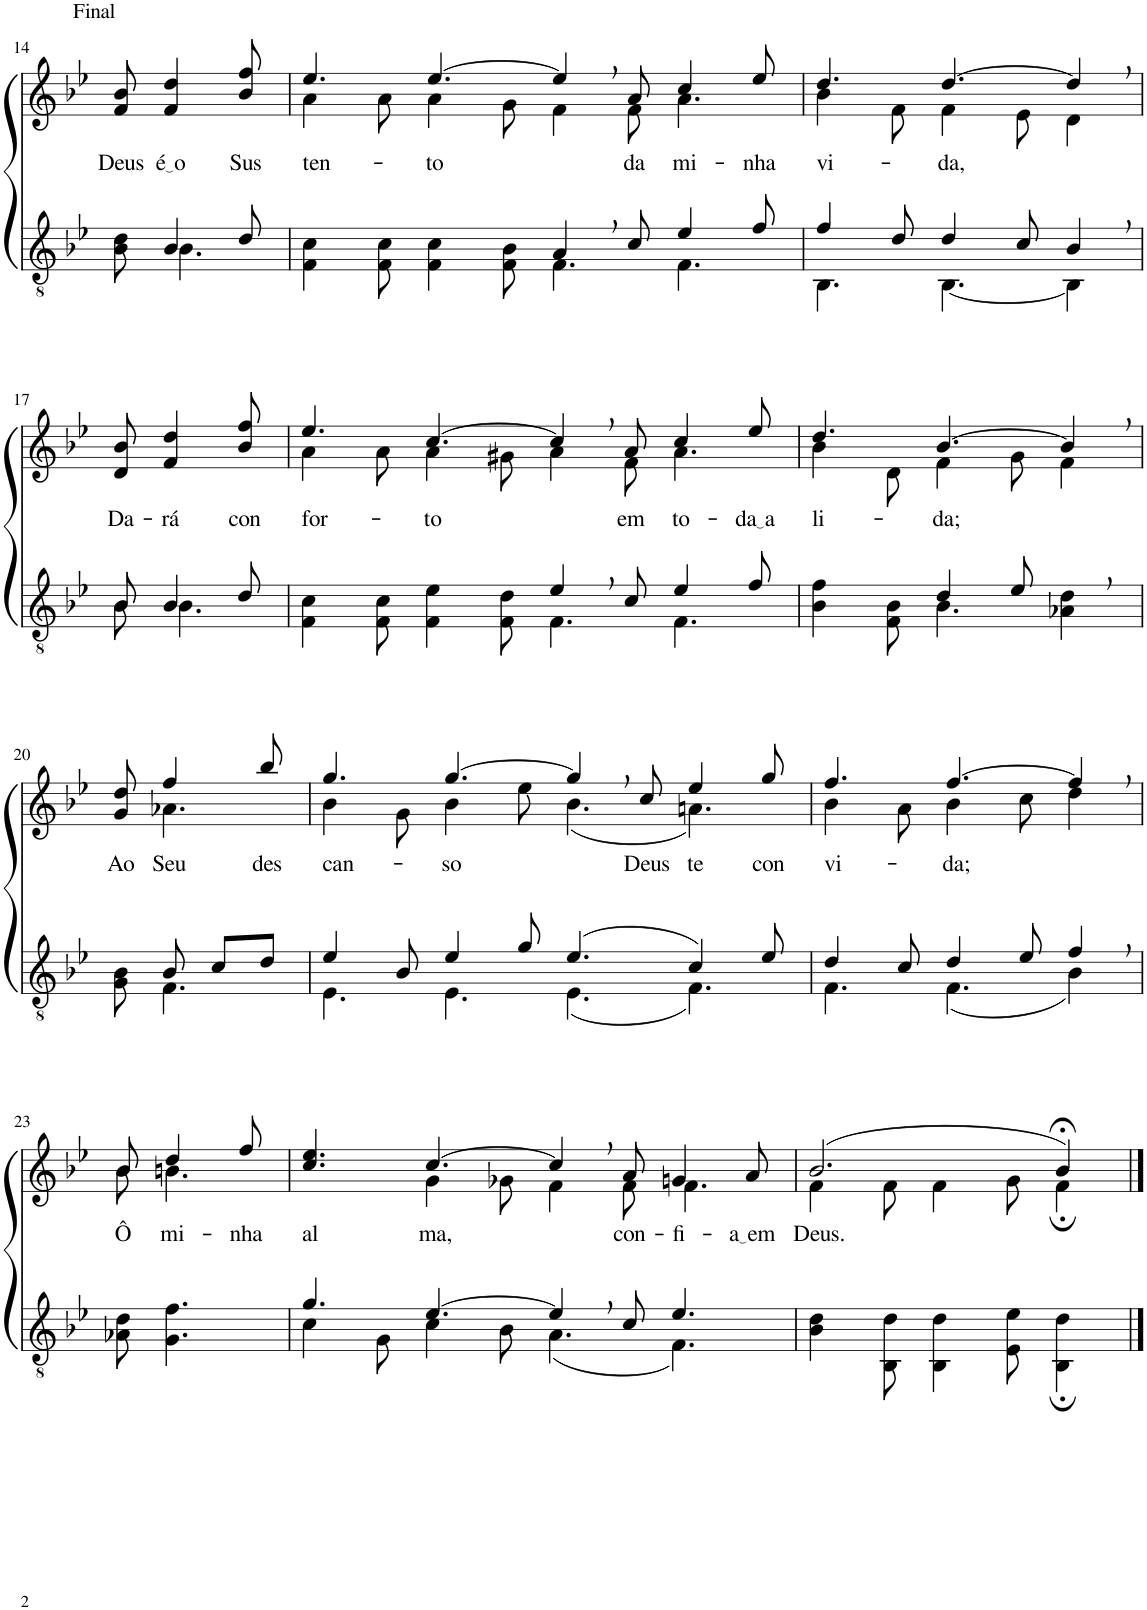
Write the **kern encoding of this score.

**kern	**kern	**text
*part2	*part1	*part1
*staff2	*staff1	*staff1
*I"Parte III e IV	*I"Parte I e II	*
!!LO:PB:g=z
*clefGv2	*clefG2	*
*Trd3c5	*Trd3c5	*
*k[b-e-]	*k[b-e-]	*
*M12/8	*M12/8	*
=14	=14	=14
*^	*	*
!	!	!LO:TX:a:t=Final	!
!	!	!	!LO:LY:b
8B-\ 8d\	8ryy	8f/ 8b-/	Deus
!	!	!	!LO:LY:b
4B-/	4.B-\	4f/ 4dd/	é o
!	!	!	!LO:LY:b
8d/	.	8b-/ 8ff/	Sus-
=15	=15	=15	=15
*	*	*^	*
!	!	!	!	!LO:LY:b
2.ryy	4F\ 4c\	4.ee-/	4a\	-ten-
.	8F\ 8c\	.	8a\	.
!	!	!	!	!LO:LY:b
.	4F\ 4c\	[4.ee-/	4a\	-to
.	8F\ 8B-\	.	8g\	.
4A,/	4.F\	4ee-,/]	4f\	.
!	!	!	!	!LO:LY:b
8c/	.	8a/	8f\	da
!	!	!	!	!LO:LY:b
4e-/	4.F\	4cc/	4.a\	mi-
!	!	!	!	!LO:LY:b
8f/	.	8ee-/	.	-nha
=16	=16	=16	=16	=16
!	!	!	!	!LO:LY:b
4f/	4.BB-\	4.dd/	4b-\	vi-
8d/	.	.	8f\	.
!	!	!	!	!LO:LY:b
4d/	[4.BB-\	[4.dd/	4f\	-da,
8c/	.	.	8e-\	.
4B-,/	4BB-\]	4dd,/]	4d\	.
!!LO:LB:g=z
=17	=17	=17	=17	=17
!	!	!	!	!LO:LY:b
*	*	*v	*v	*
8B-/	8B-\	8d/ 8b-/	Da-
!	!	!	!LO:LY:b
4B-/	4.B-\	4f/ 4dd/	-rá
!	!	!	!LO:LY:b
8d/	.	8b-/ 8ff/	con-
=18	=18	=18	=18
*	*	*^	*
!	!	!	!	!LO:LY:b
2.ryy	4F\ 4c\	4.ee-/	4a\	-for-
.	8F\ 8c\	.	8a\	.
!	!	!	!	!LO:LY:b
.	4F\ 4e-\	[4.cc/	4a\	-to
.	8F\ 8d\	.	8g#X\	.
4e-,/	4.F\	4cc,/]	4a\	.
!	!	!	!	!LO:LY:b
8c/	.	8a/	8f\	em
!	!	!	!	!LO:LY:b
4e-/	4.F\	4cc/	4.a\	to-
!	!	!	!	!LO:LY:b
8f/	.	8ee-/	.	da a
=19	=19	=19	=19	=19
!	!	!	!	!LO:LY:b
4ryy	4B-\ 4f\	4.dd/	4b-\	li-
8ryy	8F\ 8B-\	.	8d\	.
!	!	!	!	!LO:LY:b
4d/	4.B-\	[4.b-/	4f\	-da;
8e-/	.	.	8g\	.
8ryy	4A-X\ 4d\	4b-,/]	4f\	.
8ryy	.	.	.	.
!!LO:LB:g=z	!!
=20	=20	=20	=20	=20
!	!	!	!	!LO:LY:b
8ryy	8G\ 8B-\	8g/ 8dd/	8ryy	Ao
!	!	!	!	!LO:LY:b
8B-/	4.F\	4ff/	4.a-X\	Seu
8c/L	.	.	.	.
!	!	!	!	!LO:LY:b
8d/J	.	8bb-/	.	des-
=21	=21	=21	=21	=21
!	!	!	!	!LO:LY:b
4e-/	4.E-\	4.gg/	4b-\	-can-
8B-/	.	.	8g\	.
!	!	!	!	!LO:LY:b
4e-/	4.E-\	[4.gg/	4b-\	-so
8g/	.	.	8ee-\	.
(4.e-/	(4.E-\	4gg,/]	(4.b-\	.
!	!	!	!	!LO:LY:b
.	.	8cc/	.	Deus
!	!	!	!	!LO:LY:b
4c/)	4.F\)	4ee-/	4.an\)	te
!	!	!	!	!LO:LY:b
8e-/	.	8gg/	.	con-
=22	=22	=22	=22	=22
!	!	!	!	!LO:LY:b
4d/	4.F\	4.ff/	4b-\	-vi-
8c/	.	.	8a\	.
!	!	!	!	!LO:LY:b
4d/	(4.F\	[4.ff/	4b-\	-da;
8e-/	.	.	8cc\	.
4f,/	4B-\)	4ff,/]	4dd\	.
!!LO:LB:g=z	!!
=23	=23	=23	=23	=23
!	!	!	!	!LO:LY:b
*v	*v	*	*	*
8A-X\ 8d\	8b-/	8b-\	Ô
!	!	!	!LO:LY:b
4.G\ 4.f\	4dd/	4.bn\	mi-
!	!	!	!LO:LY:b
.	8ff/	.	-nha
=24	=24	=24	=24
*^	*	*	*
!	!	!	!	!LO:LY:b
4.g/	4c\	4.cc/ 4.ee-/	4.ryy	al-
.	8G\	.	.	.
!	!	!	!	!LO:LY:b
[4.e-/	4c\	[4.cc/	4g\	-ma,
.	8B-\	.	8g-X\	.
4e-,/]	(4.A\	4cc,/]	4f\	.
!	!	!	!	!LO:LY:b
8c/	.	8a/	8f\	con-
!	!	!	!	!LO:LY:b
4.e-/	4.F\)	4gn/	4.f\	-fi-
!	!	!	!	!LO:LY:b
.	.	8a/	.	a em
*v	*v	*	*	*
=25	=25	=25	=25
!	!	!	!LO:LY:b
4B-\ 4d\	(2.b-/	4f\	Deus.
8BB-\ 8d\	.	8f\	.
4BB-\ 4d\	.	4f\	.
8E-\ 8e-\	.	8g\	.
4BB-\; 4d\;	4b-;</)	4f;\	.
*	*v	*v	*
==	==	==
*-	*-	*-
